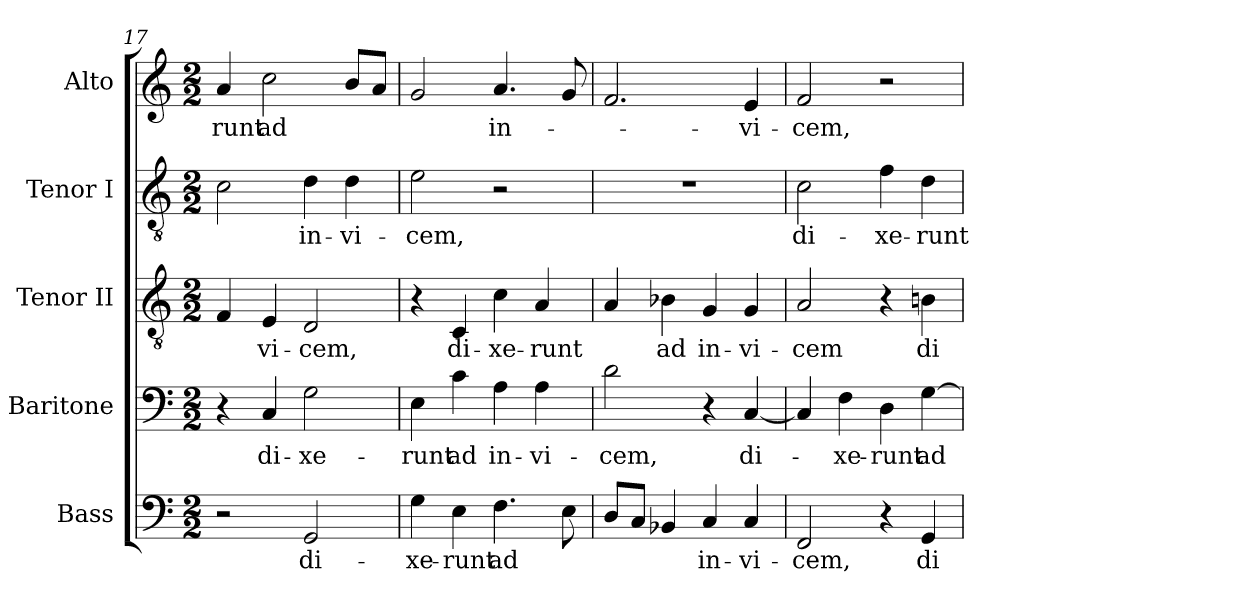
**kern	**text	**kern	**text	**kern	**text	**kern	**text	**kern	**text
*part5	*part5	*part4	*part4	*part3	*part3	*part2	*part2	*part1	*part1
*staff5	*staff5	*staff4	*staff4	*staff3	*staff3	*staff2	*staff2	*staff1	*staff1
*I"Bass	*	*I"Baritone	*	*I"Tenor II	*	*I"Tenor I	*	*I"Alto	*
*	*	*I'B.	*	*I'T. II	*	*I'T.	*	*I'A.	*
*clefF4	*	*clefF4	*	*clefGv2	*	*clefGv2	*	*clefG2	*
*	*	*	*	*ITrd7c12	*	*ITrd7c12	*	*	*
*k[]	*	*k[]	*	*k[]	*	*k[]	*	*k[]	*
*C:	*	*C:	*	*C:	*	*C:	*	*C:	*
*M2/2	*	*M2/2	*	*M2/2	*	*M2/2	*	*M2/2	*
=17	=17	=17	=17	=17	=17	=17	=17	=17	=17
!	!	!	!	!	!	!	!	!	!LO:LY:b:color=#000000
2r	.	4r	.	4FFi/	.	2Ci\	.	4ai/	-runt
!	!	!	!LO:LY:b:color=#000000	!	!	!	!	!	!
!	!	!	!	!	!LO:LY:b:color=#000000	!	!	!	!
!	!	!	!	!	!	!	!	!	!LO:LY:b:color=#000000
.	.	4Ci/	di-	4EEi/	-vi-	.	.	2cci\	ad
!	!LO:LY:b:color=#000000	!	!	!	!	!	!	!	!
!	!	!	!LO:LY:b:color=#000000	!	!	!	!	!	!
!	!	!	!	!	!LO:LY:b:color=#000000	!	!	!	!
!	!	!	!	!	!	!	!LO:LY:b:color=#000000	!	!
2GGi/	di-	2Gi\	-xe-	2DDi/	-cem,	4Di\	in-	.	.
!	!	!	!	!	!	!	!LO:LY:b:color=#000000	!	!
.	.	.	.	.	.	4Di\	-vi-	8bi/L	.
.	.	.	.	.	.	.	.	8ai/J	.
!!LO:LB:g=z
=18	=18	=18	=18	=18	=18	=18	=18	=18	=18
!	!LO:LY:b:color=#000000	!	!	!	!	!	!	!	!
!	!	!	!LO:LY:b:color=#000000	!	!	!	!	!	!
!	!	!	!	!	!	!	!LO:LY:b:color=#000000	!	!
4Gi\	-xe-	4Ei\	-runt	4r	.	2Ei\	-cem,	2gi/	.
!	!LO:LY:b:color=#000000	!	!	!	!	!	!	!	!
!	!	!	!LO:LY:b:color=#000000	!	!	!	!	!	!
!	!	!	!	!	!LO:LY:b:color=#000000	!	!	!	!
4Ei\	-runt	4ci\	ad	4CCi/	di-	.	.	.	.
!	!LO:LY:b:color=#000000	!	!	!	!	!	!	!	!
!	!	!	!LO:LY:b:color=#000000	!	!	!	!	!	!
!	!	!	!	!	!LO:LY:b:color=#000000	!	!	!	!
!	!	!	!	!	!	!	!	!	!LO:LY:b:color=#000000
4.Fi\	ad	4Ai\	in-	4Ci\	-xe-	2r	.	4.ai/	in-
!	!	!	!LO:LY:b:color=#000000	!	!	!	!	!	!
!	!	!	!	!	!LO:LY:b:color=#000000	!	!	!	!
.	.	4Ai\	-vi-	4AAi/	-runt	.	.	.	.
8Ei\	.	.	.	.	.	.	.	8gi/	.
=19	=19	=19	=19	=19	=19	=19	=19	=19	=19
!	!	!	!LO:LY:b:color=#000000	!	!	!	!	!	!
8Di/L	.	2di\	-cem,	4AAi/	.	1r	.	2.fi/	.
8Ci/J	.	.	.	.	.	.	.	.	.
!	!	!	!	!	!LO:LY:b:color=#000000	!	!	!	!
4BB-Xi/	.	.	.	4BB-Xi\	ad	.	.	.	.
!	!LO:LY:b:color=#000000	!	!	!	!	!	!	!	!
!	!	!	!	!	!LO:LY:b:color=#000000	!	!	!	!
4Ci/	in-	4r	.	4GGi/	in-	.	.	.	.
!	!LO:LY:b:color=#000000	!	!	!	!	!	!	!	!
!	!	!	!LO:LY:b:color=#000000	!	!	!	!	!	!
!	!	!	!	!	!LO:LY:b:color=#000000	!	!	!	!
!	!	!	!	!	!	!	!	!	!LO:LY:b:color=#000000
4Ci/	-vi-	[<4Ci/	di-	4GGi/	-vi-	.	.	4ei/	-vi-
=20	=20	=20	=20	=20	=20	=20	=20	=20	=20
!	!LO:LY:b:color=#000000	!	!	!	!	!	!	!	!
!	!	!	!	!	!LO:LY:b:color=#000000	!	!	!	!
!	!	!	!	!	!	!	!LO:LY:b:color=#000000	!	!
!	!	!	!	!	!	!	!	!	!LO:LY:b:color=#000000
2FFi/	-cem,	4Ci/]	.	2AAi/	-cem	2Ci\	di-	2fi/	-cem,
!	!	!	!LO:LY:b:color=#000000	!	!	!	!	!	!
.	.	4Fi\	-xe-	.	.	.	.	.	.
!	!	!	!LO:LY:b:color=#000000	!	!	!	!	!	!
!	!	!	!	!	!	!	!LO:LY:b:color=#000000	!	!
4r	.	4Di\	-runt	4r	.	4Fi\	-xe-	2r	.
!	!LO:LY:b:color=#000000	!	!	!	!	!	!	!	!
!	!	!	!LO:LY:b:color=#000000	!	!	!	!	!	!
!	!	!	!	!	!LO:LY:b:color=#000000	!	!	!	!
!	!	!	!	!	!	!	!LO:LY:b:color=#000000	!	!
4GGi/	di-	[>4Gi\	ad	4BBni\	di-	4Di\	-runt	.	.
=	=	=	=	=	=	=	=	=	=
*-	*-	*-	*-	*-	*-	*-	*-	*-	*-
